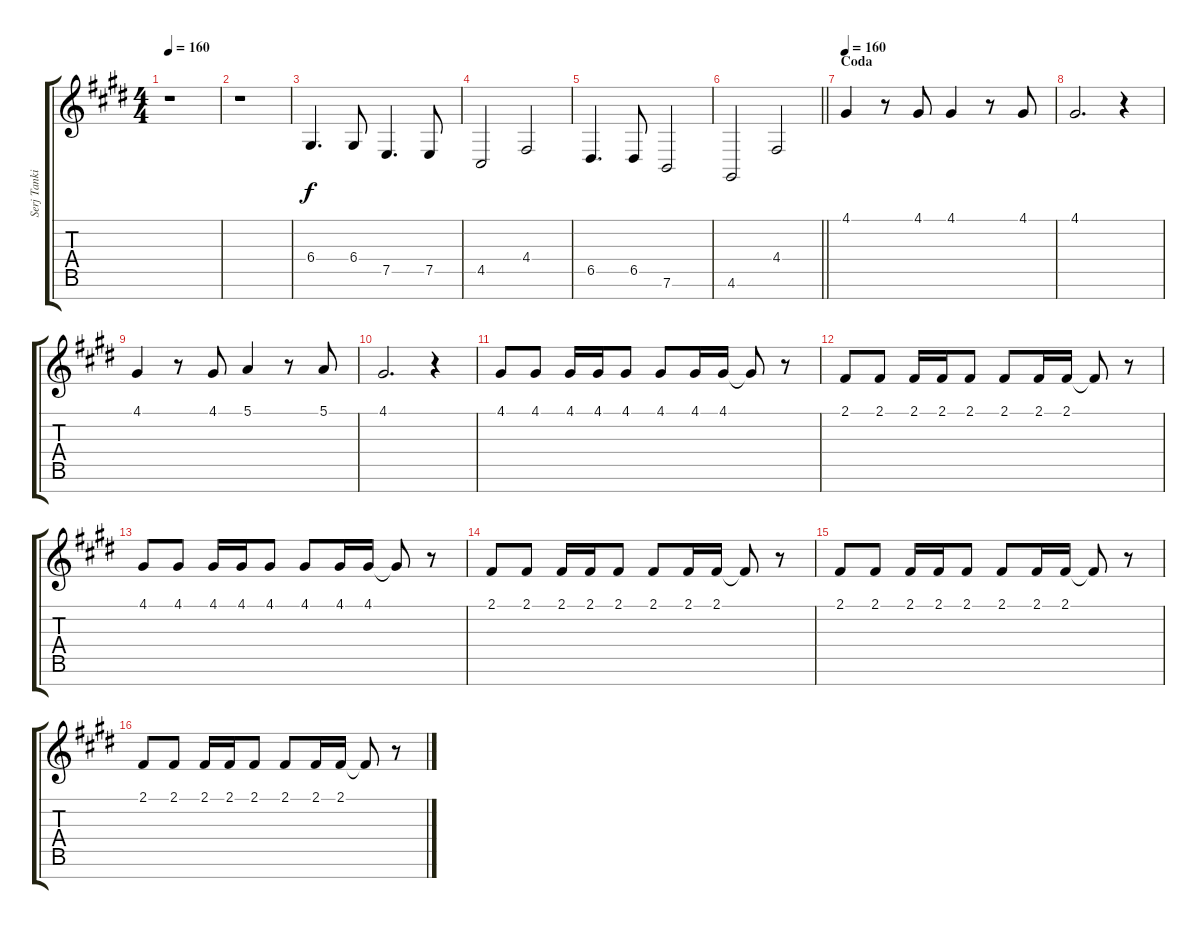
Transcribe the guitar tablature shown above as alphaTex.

\track ("Serj Tankian [Vocals]" "Serj Tanki") {instrument clarinet}
\staff {score tabs}
\tuning (E4 B3 G3 D3 A2 E2 B1) {hide}
\ts (4 4)
\tempo 160
\clef g2
\ks c#minor
r.1{dy f} |
r.1 |
6.4.4{d} 6.4.8 7.5.4{d} 7.5.8 |
4.5.2 4.4.2 |
6.5.4{d} 6.5.8 7.6.2 |
\barLineRight lightlight
4.6.2 4.4.2 |
\section ("" "Coda")
\tempo 160
4.1.4 r.8 4.1.8 4.1.4 r.8 4.1.8 |
4.1.2{d} r.4 |
4.1.4 r.8 4.1.8 5.1.4 r.8 5.1.8 |
4.1.2{d} r.4 |
4.1.8 4.1.8 4.1.16 4.1.16 4.1.8 4.1.8 4.1.16 4.1.16 4.1{t}.8 r.8 |
2.1.8 2.1.8 2.1.16 2.1.16 2.1.8 2.1.8 2.1.16 2.1.16 2.1{t}.8 r.8 |
4.1.8 4.1.8 4.1.16 4.1.16 4.1.8 4.1.8 4.1.16 4.1.16 4.1{t}.8 r.8 |
2.1.8 2.1.8 2.1.16 2.1.16 2.1.8 2.1.8 2.1.16 2.1.16 2.1{t}.8 r.8 |
2.1.8 2.1.8 2.1.16 2.1.16 2.1.8 2.1.8 2.1.16 2.1.16 2.1{t}.8 r.8 |
2.1.8 2.1.8 2.1.16 2.1.16 2.1.8 2.1.8 2.1.16 2.1.16 2.1{t}.8 r.8
